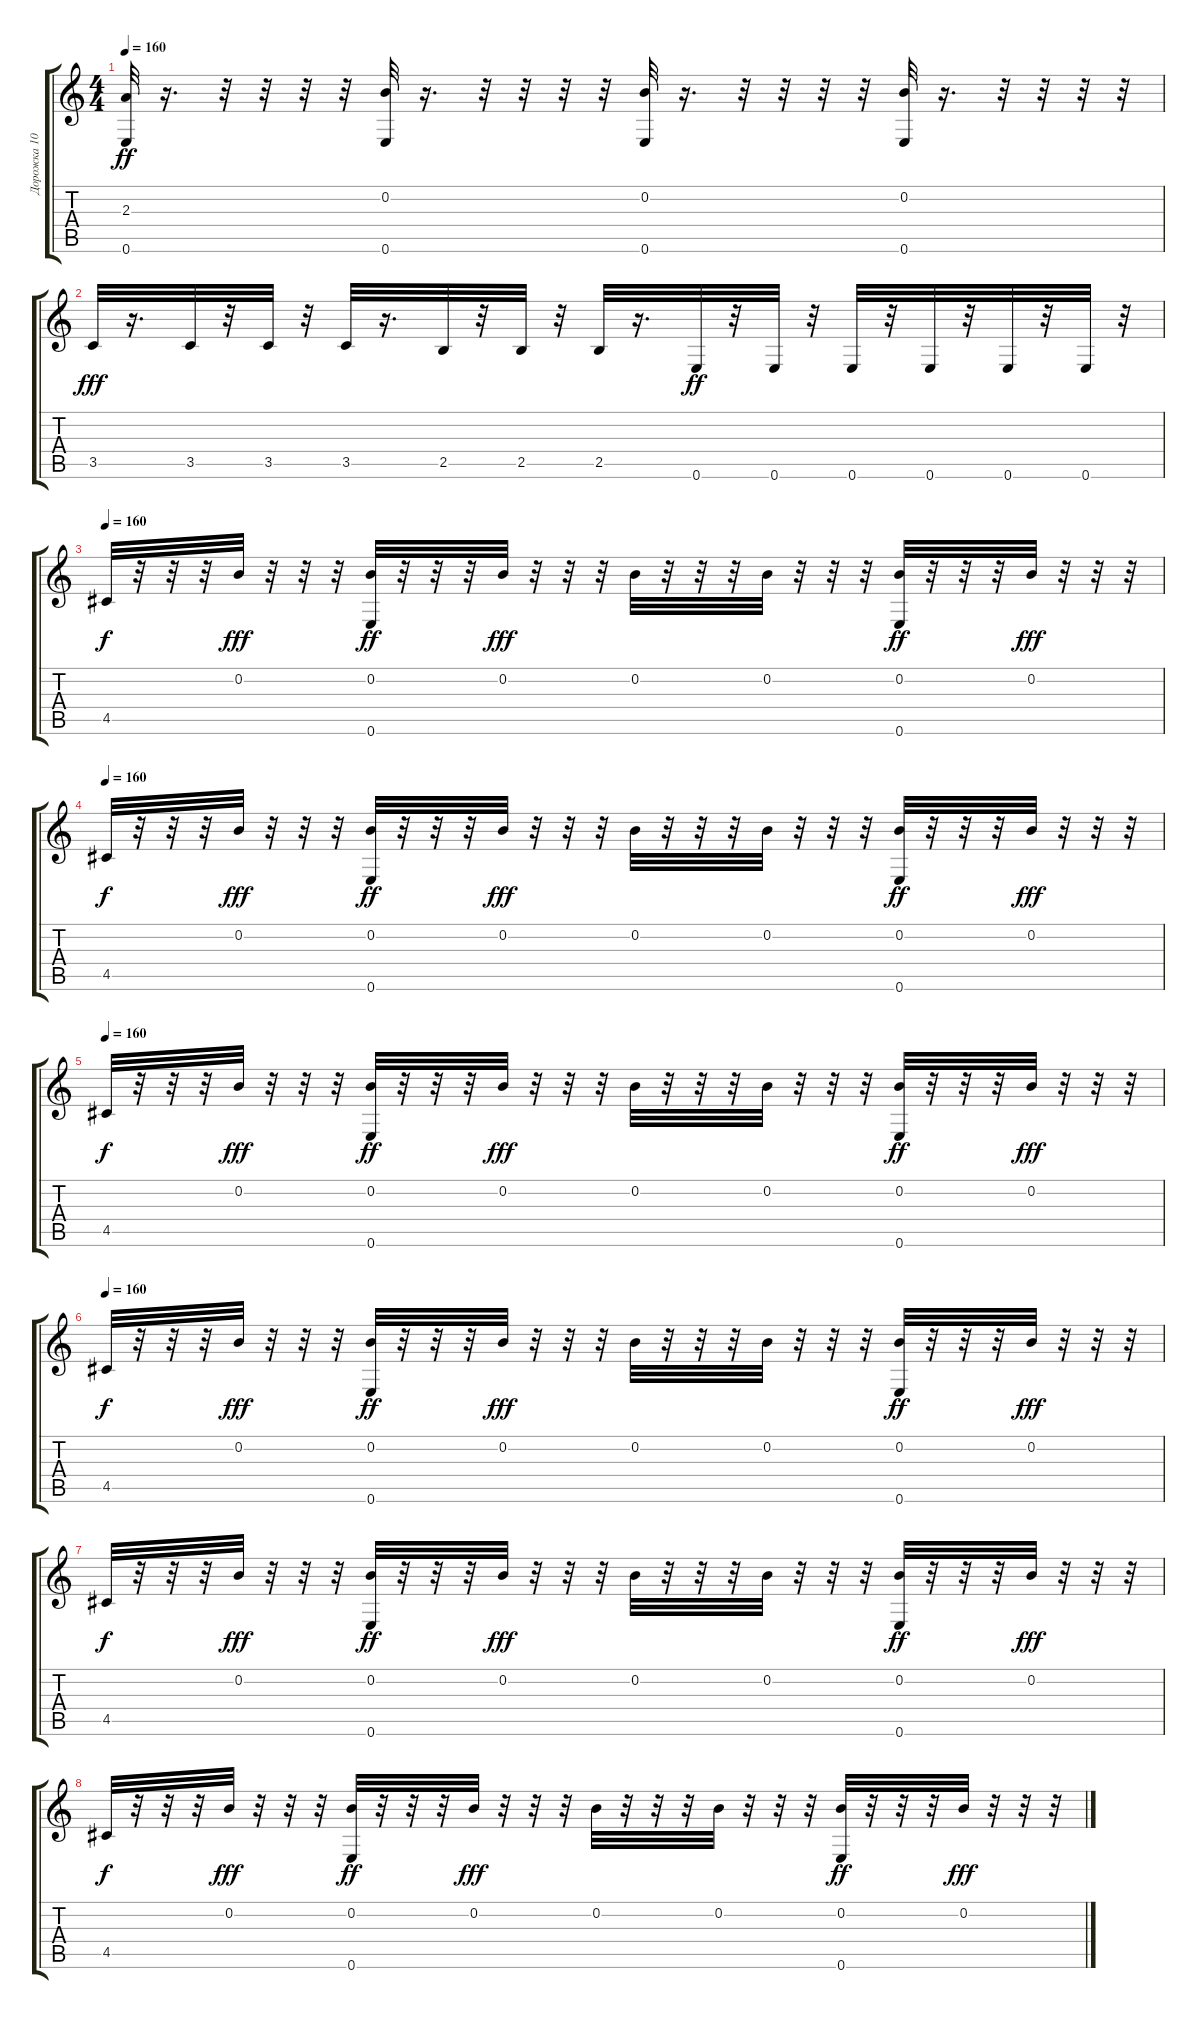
\track ("Дорожка 10" "Дорожка 10") {instrument acousticguitarnylon}
\staff {score tabs}
\tuning (E4 B3 G3 D3 A2 E2) {hide}
\ts (4 4)
\tempo 160
\clef g2
\ks c
(2.3 0.6).32{dy ff} r.16{d} r.32 r.32 r.32 r.32 (0.2 0.6).32 r.16{d} r.32 r.32 r.32 r.32 (0.2 0.6).32 r.16{d} r.32 r.32 r.32 r.32 (0.2 0.6).32 r.16{d} r.32 r.32 r.32 r.32 |
3.5.32{dy fff} r.16{d} 3.5.32 r.32 3.5.32 r.32 3.5.32 r.16{d} 2.5.32 r.32 2.5.32 r.32 2.5.32 r.16{d} 0.6.32{dy ff} r.32 0.6.32 r.32 0.6.32 r.32 0.6.32 r.32 0.6.32 r.32 0.6.32 r.32 |
\tempo 160
4.5.32{dy f} r.32 r.32 r.32 0.2.32{dy fff} r.32 r.32 r.32 (0.2 0.6).32{dy ff} r.32 r.32 r.32 0.2.32{dy fff} r.32 r.32 r.32 0.2.32 r.32 r.32 r.32 0.2.32 r.32 r.32 r.32 (0.2 0.6).32{dy ff} r.32 r.32 r.32 0.2.32{dy fff} r.32 r.32 r.32 |
\tempo 160
4.5.32{dy f} r.32 r.32 r.32 0.2.32{dy fff} r.32 r.32 r.32 (0.2 0.6).32{dy ff} r.32 r.32 r.32 0.2.32{dy fff} r.32 r.32 r.32 0.2.32 r.32 r.32 r.32 0.2.32 r.32 r.32 r.32 (0.2 0.6).32{dy ff} r.32 r.32 r.32 0.2.32{dy fff} r.32 r.32 r.32 |
\tempo 160
4.5.32{dy f} r.32 r.32 r.32 0.2.32{dy fff} r.32 r.32 r.32 (0.2 0.6).32{dy ff} r.32 r.32 r.32 0.2.32{dy fff} r.32 r.32 r.32 0.2.32 r.32 r.32 r.32 0.2.32 r.32 r.32 r.32 (0.2 0.6).32{dy ff} r.32 r.32 r.32 0.2.32{dy fff} r.32 r.32 r.32 |
\tempo 160
4.5.32{dy f} r.32 r.32 r.32 0.2.32{dy fff} r.32 r.32 r.32 (0.2 0.6).32{dy ff} r.32 r.32 r.32 0.2.32{dy fff} r.32 r.32 r.32 0.2.32 r.32 r.32 r.32 0.2.32 r.32 r.32 r.32 (0.2 0.6).32{dy ff} r.32 r.32 r.32 0.2.32{dy fff} r.32 r.32 r.32 |
4.5.32{dy f} r.32 r.32 r.32 0.2.32{dy fff} r.32 r.32 r.32 (0.2 0.6).32{dy ff} r.32 r.32 r.32 0.2.32{dy fff} r.32 r.32 r.32 0.2.32 r.32 r.32 r.32 0.2.32 r.32 r.32 r.32 (0.2 0.6).32{dy ff} r.32 r.32 r.32 0.2.32{dy fff} r.32 r.32 r.32 |
4.5.32{dy f} r.32 r.32 r.32 0.2.32{dy fff} r.32 r.32 r.32 (0.2 0.6).32{dy ff} r.32 r.32 r.32 0.2.32{dy fff} r.32 r.32 r.32 0.2.32 r.32 r.32 r.32 0.2.32 r.32 r.32 r.32 (0.2 0.6).32{dy ff} r.32 r.32 r.32 0.2.32{dy fff} r.32 r.32 r.32
